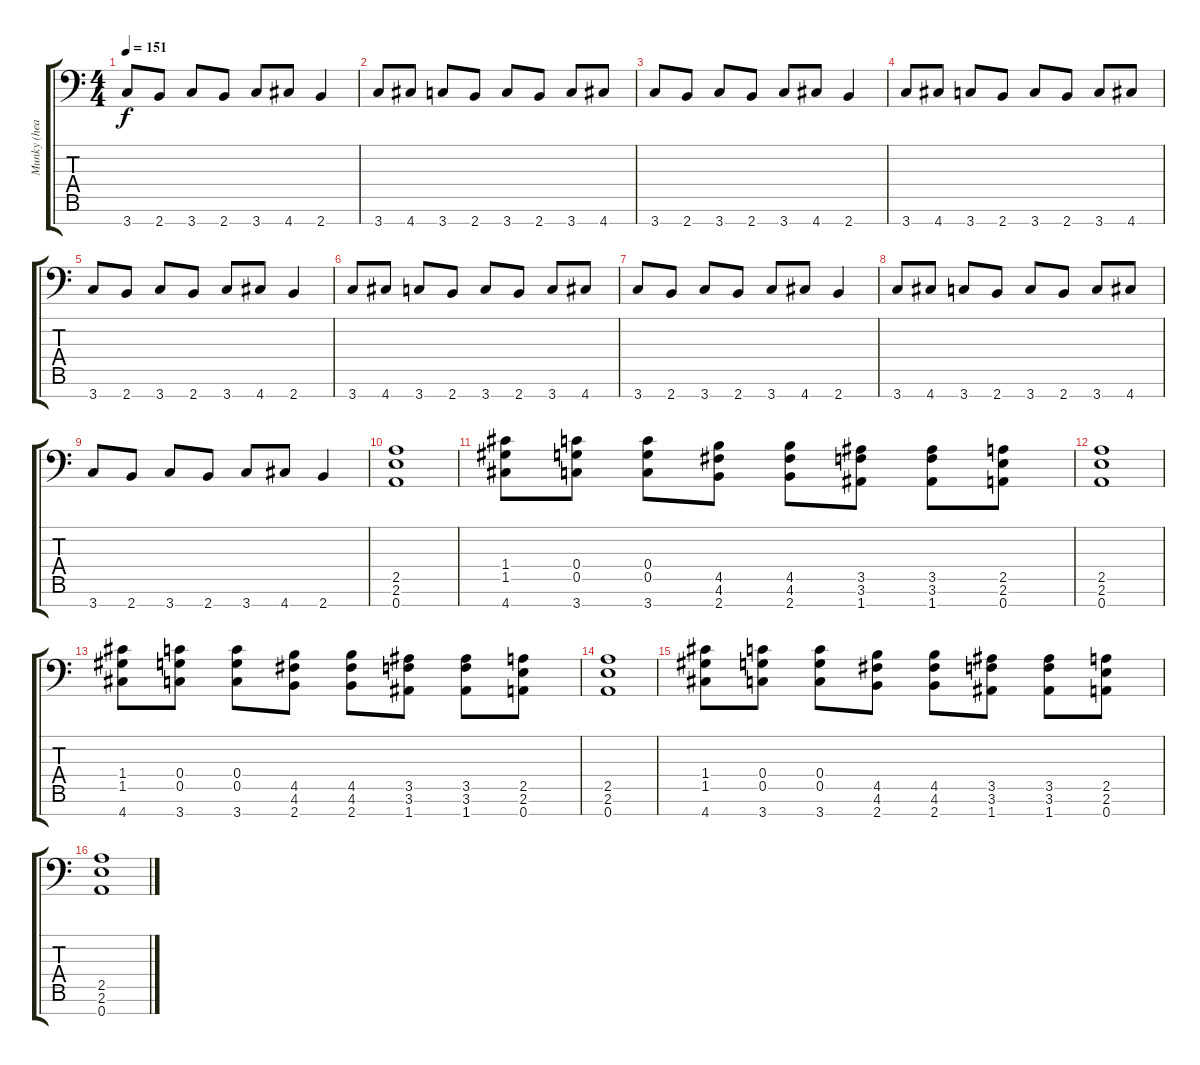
\track ("Munky (heavy dist-rythm)" "Munky (hea") {instrument overdrivenguitar}
\staff {score tabs}
\tuning (D4 A3 F3 C3 G2 D2 A1) {hide}
\ts (4 4)
\tempo 151
\clef f4
\ks c
3.7.8{dy f} 2.7.8 3.7.8 2.7.8 3.7.8 4.7.8 2.7.4 |
3.7.8 4.7.8 3.7.8 2.7.8 3.7.8 2.7.8 3.7.8 4.7.8 |
3.7.8 2.7.8 3.7.8 2.7.8 3.7.8 4.7.8 2.7.4 |
3.7.8 4.7.8 3.7.8 2.7.8 3.7.8 2.7.8 3.7.8 4.7.8 |
3.7.8 2.7.8 3.7.8 2.7.8 3.7.8 4.7.8 2.7.4 |
3.7.8 4.7.8 3.7.8 2.7.8 3.7.8 2.7.8 3.7.8 4.7.8 |
3.7.8 2.7.8 3.7.8 2.7.8 3.7.8 4.7.8 2.7.4 |
3.7.8 4.7.8 3.7.8 2.7.8 3.7.8 2.7.8 3.7.8 4.7.8 |
3.7.8 2.7.8 3.7.8 2.7.8 3.7.8 4.7.8 2.7.4 |
(2.5 2.6 0.7).1 |
(1.4 1.5 4.7).8 (0.4 0.5 3.7).8 (0.4 0.5 3.7).8 (4.5 4.6 2.7).8 (4.5 4.6 2.7).8 (3.5 3.6 1.7).8 (3.5 3.6 1.7).8 (2.5 2.6 0.7).8 |
(2.5 2.6 0.7).1 |
(1.4 1.5 4.7).8 (0.4 0.5 3.7).8 (0.4 0.5 3.7).8 (4.5 4.6 2.7).8 (4.5 4.6 2.7).8 (3.5 3.6 1.7).8 (3.5 3.6 1.7).8 (2.5 2.6 0.7).8 |
(2.5 2.6 0.7).1 |
(1.4 1.5 4.7).8 (0.4 0.5 3.7).8 (0.4 0.5 3.7).8 (4.5 4.6 2.7).8 (4.5 4.6 2.7).8 (3.5 3.6 1.7).8 (3.5 3.6 1.7).8 (2.5 2.6 0.7).8 |
(2.5 2.6 0.7).1
